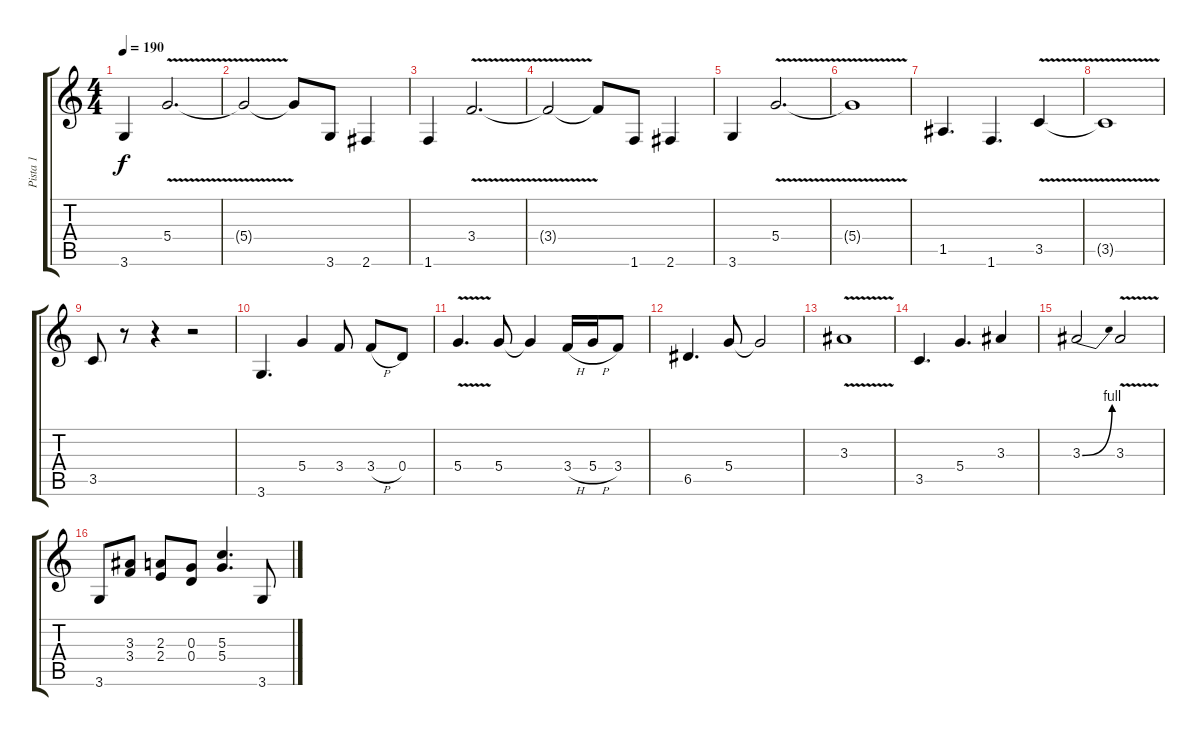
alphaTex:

\track ("Pista 1" "Pista 1") {instrument overdrivenguitar}
\staff {score tabs}
\tuning (E4 B3 G3 D3 A2 E2) {hide}
\ts (4 4)
\tempo 190
\clef g2
\ks c
3.6.4{dy f} 5.4{v}.2{d} |
5.4{t}.2 5.4{t}.8 3.6.8 2.6.4 |
1.6.4 3.4{v}.2{d} |
3.4{t}.2 3.4{t}.8 1.6.8 2.6.4 |
3.6.4 5.4{v}.2{d} |
5.4{t}.1 |
1.5.4{d} 1.6.4{d} 3.5{v}.4 |
3.5{t}.1 |
3.5.8 r.8 r.4 r.2 |
3.6.4{d} 5.4.4 3.4.8 3.4{h}.8 0.4.8 |
5.4{v}.4{d} 5.4.8 5.4{t}.4 3.4{h}.16 5.4{h}.16 3.4.8 |
6.5.4{d} 5.4.8 5.4{t}.2 |
3.3{v}.1 |
3.5.4{d} 5.4.4{d} 3.3.4 |
3.3{be (bend 0 0 60 4)}.2 3.3{v}.2 |
3.6.8 (3.3 3.4).8 (2.3 2.4).8 (0.3 0.4).8 (5.3 5.4).4{d} 3.6.8
